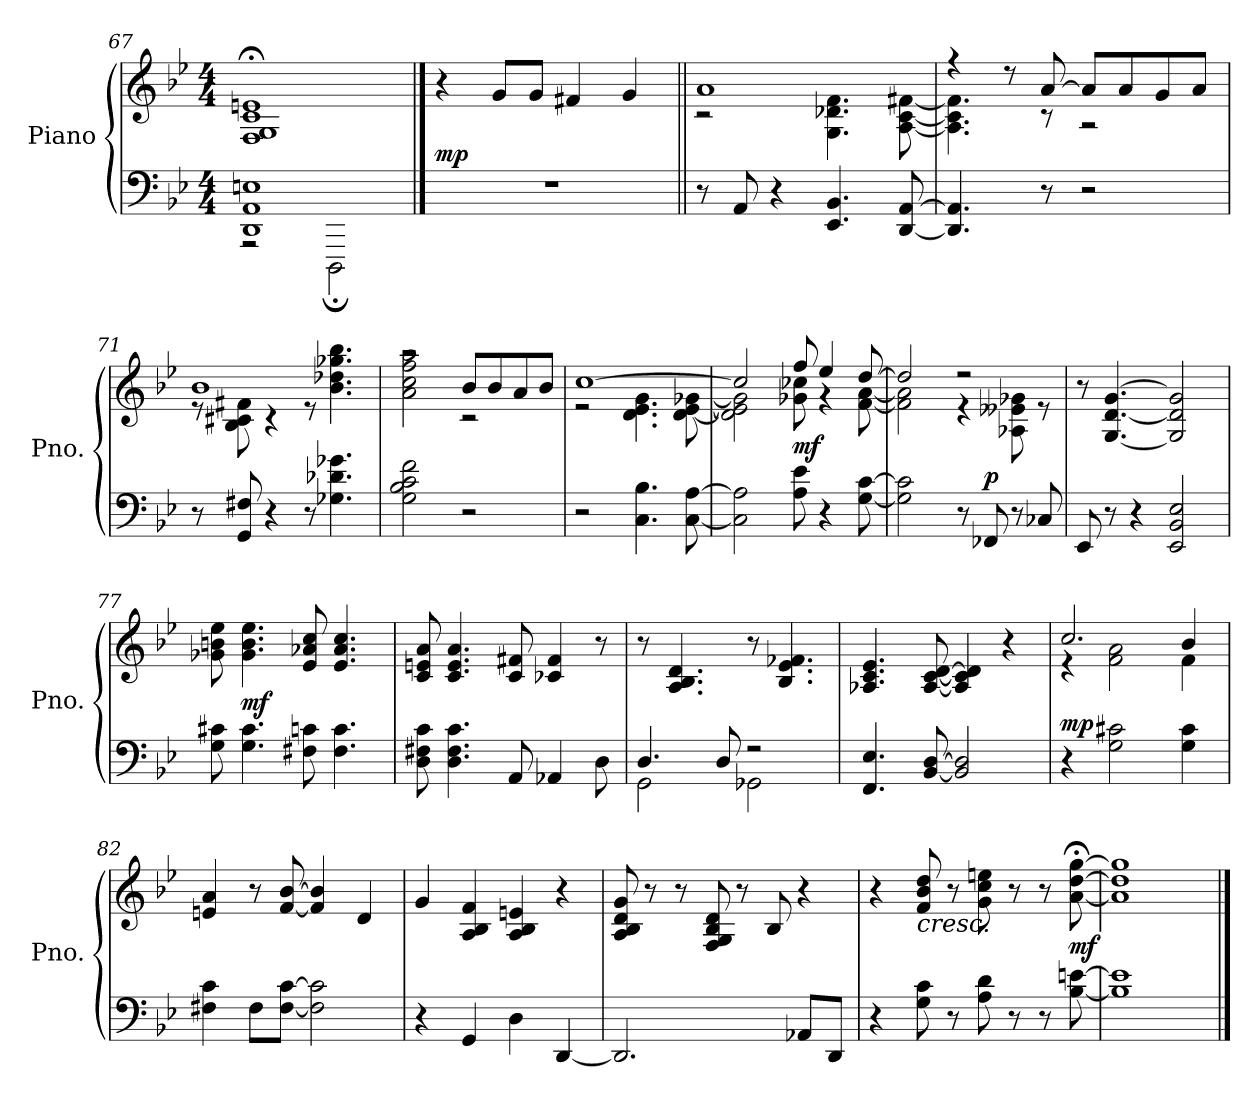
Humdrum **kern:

**kern	**kern	**dynam
*part1	*part1	*part1
*staff2	*staff1	*staff1/2
*I"Piano	*	*
*I'Pno.	*	*
*clefF4	*clefG2	*
*k[b-e-]	*k[b-e-]	*
*M4/4	*M4/4	*
=67	=67	=67
*^	*	*
1DD 1AA 1En	2rAAA	1F;< 1G;< 1c;< 1en;<	.
.	2DDD;\	.	.
!!LO:PB:g=z
==68	==68	==68	==68
!	!	!	!LO:DY:a=2
*v	*v	*	*
1r	4r	mp
.	8g/L	.
.	8g/J	.
.	4f#X/	.
.	4g/	.
=69||	=69||	=69||
*	*^	*
8r	1a	2r	.
8AA/	.	.	.
4r	.	.	.
4.EE-/ 4.BB-/	.	4.G\ 4.d-X\ 4.f\	.
[8DD/ [8AA/	.	[8A\ [8c\ [8f#X\	.
=70	=70	=70	=70
4.DD/] 4.AA/]	4r	4.A\] 4.c\] 4.f#\]	.
.	8r	.	.
8r	[8a/	8r	.
2r	8a/L]	2r	.
.	8a/	.	.
.	8g/	.	.
.	8a/J	.	.
=71	=71	=71	=71
8r	1b-	8r	.
8GG/ 8F#X/	.	8B-\ 8c#X\ 8f#X\	.
4r	.	4r	.
8r	.	8r	.
4.G-X\ 4.d-X\ 4.g-X\	.	4.b-\ 4.dd-X\ 4.gg-X\ 4.bb-\	.
=72	=72	=72	=72
2G\ 2B-\ 2c\ 2f\	2raa	2a\ 2cc\ 2ff\ 2aa\	.
2r	8b-/L	2r	.
.	8b-/	.	.
.	8a/	.	.
.	8b-/J	.	.
!!LO:LB:g=z	!!
=73	=73	=73	=73
2r	[1cc	2r	.
4.C\ 4.B-\	.	4.d\ 4.e-\ 4.g\	.
[8C\ [8A\	.	[8d\ [8e-\ [8g-X\	.
=74	=74	=74	=74
2C\] 2A\]	2cc/]	2d\] 2e-\] 2g-\]	.
!	!	!	!LO:DY:b
8A\ 8e-\	8ff/	8g-X\ 8cc-X\	mf
4r	4ee-/	4r	.
[8G\ [8c\	[8dd/	[8f\ [8a\	.
=75	=75	=75	=75
2G\] 2c\]	2dd/]	2f\] 2a\]	.
8r	2r	4r	.
!	!	!	!LO:DY:a=2
8FF-X/	.	.	p
8r	.	8A-X\ 8e--X\ 8g-X\	.
8C-X/	.	8r	.
*	*v	*v	*
=76	=76	=76
8EE-/	8r	.
8r	[4.G/ [4.d/ [4.g/	.
4r	.	.
2EE-/ 2BB-/ 2E-/	2G/] 2d/] 2g/]	.
=77	=77	=77
8G\ 8c#X\	8g-X\ 8bn\ 8ee-\	.
!	!	!LO:DY:b
4.G\ 4.c#\	4.g-\ 4.b\ 4.ee-\	mf
8F#X\ 8cn\	8e-/ 8a-X/ 8cc/	.
4.F#\ 4.c\	4.e-/ 4.a-/ 4.cc/	.
=78	=78	=78
8D\ 8F#X\ 8c\	8c/ 8en/ 8a/	.
4.D\ 4.F#\ 4.c\	4.c/ 4.e/ 4.a/	.
8AA/	8c/ 8f#X/	.
4AA-X/	4c-X/ 4f#/	.
8D\	8r	.
!!LO:LB:g=z
=79	=79	=79
*^	*	*
4.D/	2GG\	8r	.
.	.	4.A/ 4.B-/ 4.d/	.
8D/	.	.	.
2r	2GG-X\	8r	.
.	.	4.B-/ 4.e-/ 4.f-X/	.
*v	*v	*	*
=80	=80	=80
4.FF/ 4.E-/	4.A-X/ 4.c/ 4.e-/	.
[8BB-/ [8D/	[8A-/ [8c/ [8d/	.
2BB-/] 2D/]	4A-/] 4c/] 4d/]	.
.	4r	.
=81	=81	=81
*	*^	*
!	!	!	!LO:DY:a=2
4r	2.cc/	4r	mp
2G\ 2c#X\	.	2f\ 2a\	.
4G\ 4c#\	4b-/	4f\	.
*	*v	*v	*
=82	=82	=82
4F#X\ 4c\	4en/ 4a/	.
8F#\L	8r	.
[8F#\ [8c\J	[8f/ [8b-/	.
2F#\] 2c\]	4f/] 4b-/]	.
.	4d/	.
=83	=83	=83
4r	4g/	.
4GG/	4A/ 4B-/ 4f/	.
4D\	4A/ 4B-/ 4en/	.
[4DD/	4r	.
=84	=84	=84
2.DD/]	8A/ 8B-/ 8d/ 8g/	.
.	8r	.
.	8r	.
.	8F/ 8G/ 8B-/ 8d/	.
.	8r	.
.	8B-/	.
8AA-X/L	4r	.
8DD/J	.	.
!!LO:LB:g=z
=85	=85	=85
4r	4r	.
!	!	!LO:HP:b
8G\ 8c\	8f/ 8b-/ 8dd/	<
8r	8r	.
8A\ 8d\	8g\ 8cc\ 8een\	.
8r	8r	.
8r	8r	.
!	!	!LO:DY:b
[8B-\ [8en\	[8a\;< [8dd\;< [8gg\;<	mf
.	.	[
=86	=86	=86
1B-] 1e]	1a] 1dd] 1gg]	.
==	==	==
*-	*-	*-
